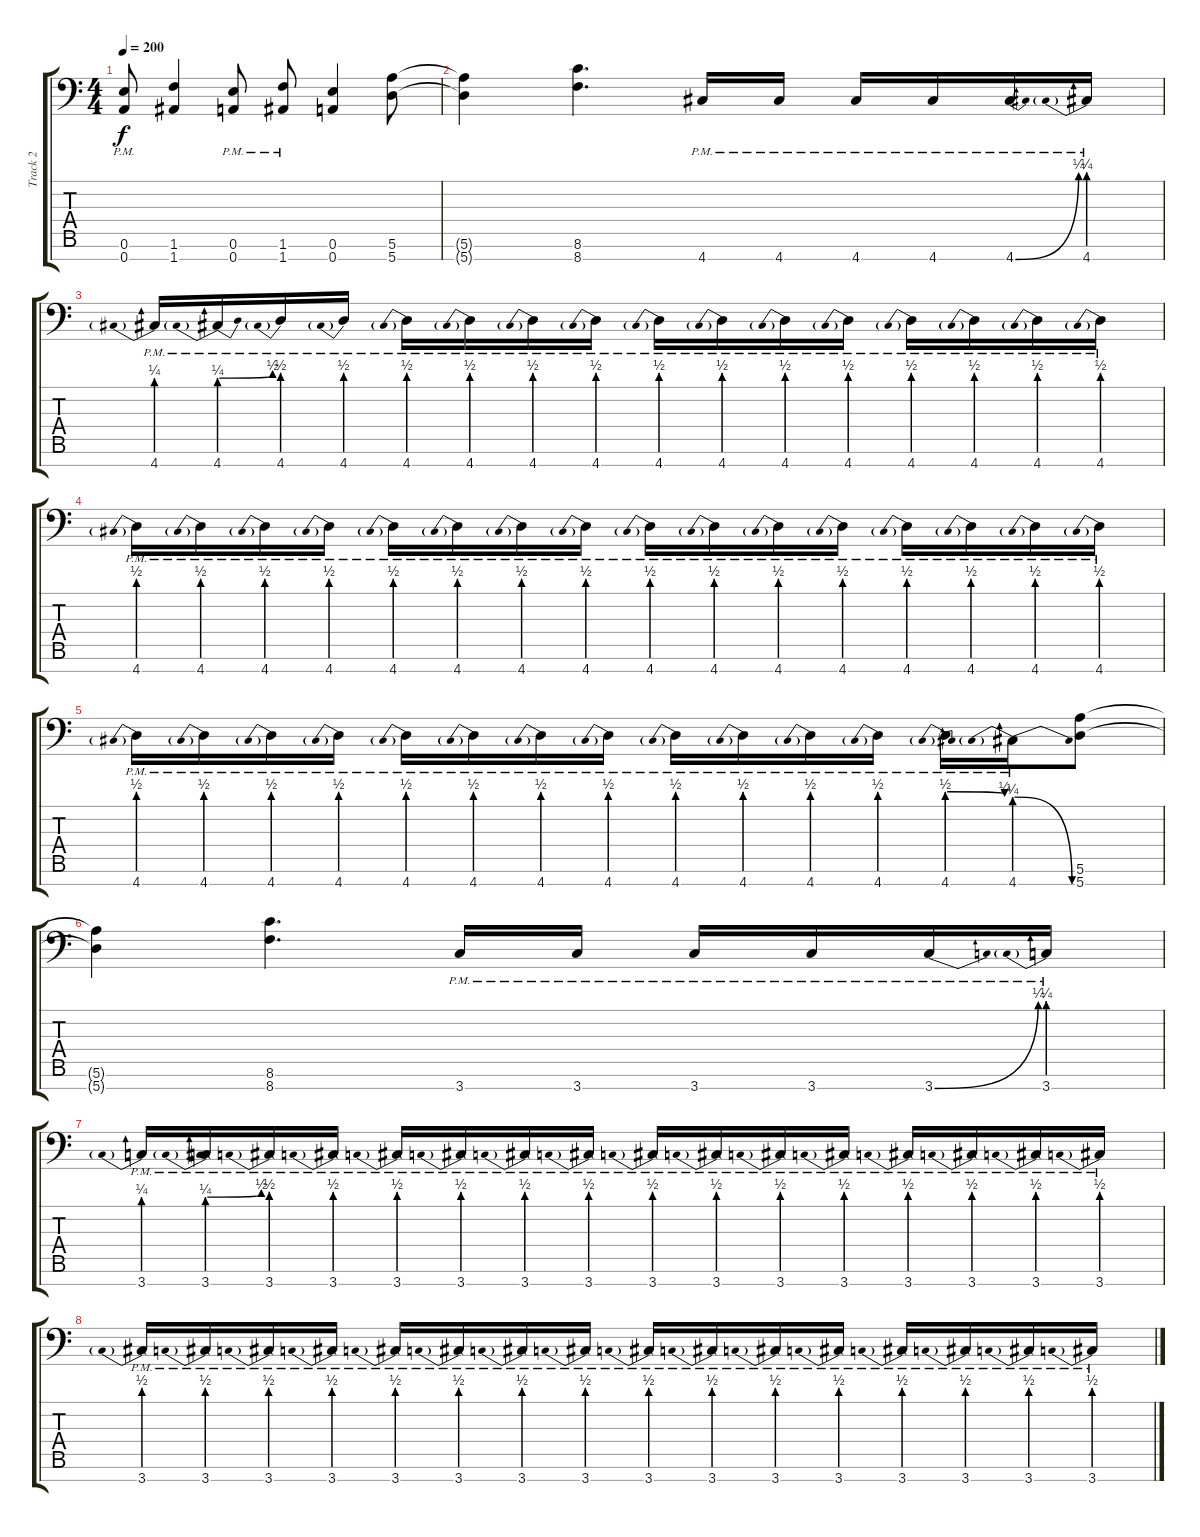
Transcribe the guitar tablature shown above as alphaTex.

\track ("Track 2" "Track 2") {instrument distortionguitar}
\staff {score tabs}
\tuning (E4 B3 G3 D3 A2 E2 A1) {hide}
\ts (4 4)
\tempo 200
\clef f4
\ks c
(0.6{pm} 0.7{pm}).8{dy f} (1.6 1.7).4 (0.6{pm} 0.7{pm}).8 (1.6{pm} 1.7{pm}).8 (0.6 0.7).4 (5.6 5.7).8 |
(5.6{t} 5.7{t}).4 (8.6 8.7).4{d} 4.7{pm}.16{volume 6} 4.7{pm}.16 4.7{pm}.16 4.7{pm}.16 4.7{be (bend 0 0 60 1) pm}.16 4.7{be (prebend 0 1 60 1) pm}.16 |
4.7{be (prebend 0 1 60 1) pm}.16 4.7{be (prebendbend 0 1 60 2) pm}.16 4.7{be (prebend 0 2 60 2) pm}.16 4.7{be (prebend 0 2 60 2) pm}.16 4.7{be (prebend 0 2 60 2) pm}.16 4.7{be (prebend 0 2 60 2) pm}.16 4.7{be (prebend 0 2 60 2) pm}.16 4.7{be (prebend 0 2 60 2) pm}.16 4.7{be (prebend 0 2 60 2) pm}.16 4.7{be (prebend 0 2 60 2) pm}.16 4.7{be (prebend 0 2 60 2) pm}.16 4.7{be (prebend 0 2 60 2) pm}.16 4.7{be (prebend 0 2 60 2) pm}.16 4.7{be (prebend 0 2 60 2) pm}.16 4.7{be (prebend 0 2 60 2) pm}.16 4.7{be (prebend 0 2 60 2) pm}.16 |
4.7{be (prebend 0 2 60 2) pm}.16 4.7{be (prebend 0 2 60 2) pm}.16 4.7{be (prebend 0 2 60 2) pm}.16 4.7{be (prebend 0 2 60 2) pm}.16 4.7{be (prebend 0 2 60 2) pm}.16 4.7{be (prebend 0 2 60 2) pm}.16 4.7{be (prebend 0 2 60 2) pm}.16 4.7{be (prebend 0 2 60 2) pm}.16 4.7{be (prebend 0 2 60 2) pm}.16 4.7{be (prebend 0 2 60 2) pm}.16 4.7{be (prebend 0 2 60 2) pm}.16 4.7{be (prebend 0 2 60 2) pm}.16 4.7{be (prebend 0 2 60 2) pm}.16 4.7{be (prebend 0 2 60 2) pm}.16 4.7{be (prebend 0 2 60 2) pm}.16 4.7{be (prebend 0 2 60 2) pm}.16 |
4.7{be (prebend 0 2 60 2) pm}.16 4.7{be (prebend 0 2 60 2) pm}.16 4.7{be (prebend 0 2 60 2) pm}.16 4.7{be (prebend 0 2 60 2) pm}.16 4.7{be (prebend 0 2 60 2) pm}.16 4.7{be (prebend 0 2 60 2) pm}.16 4.7{be (prebend 0 2 60 2) pm}.16 4.7{be (prebend 0 2 60 2) pm}.16 4.7{be (prebend 0 2 60 2) pm}.16 4.7{be (prebend 0 2 60 2) pm}.16 4.7{be (prebend 0 2 60 2) pm}.16 4.7{be (prebend 0 2 60 2) pm}.16 4.7{be (prebendrelease 0 2 60 1) pm}.16 4.7{be (prebendrelease 0 1 60 0) pm}.16 (5.6 5.7).8 |
(5.6{t} 5.7{t}).4 (8.6 8.7).4{d} 3.7{pm}.16{volume 0} 3.7{pm}.16 3.7{pm}.16 3.7{pm}.16 3.7{be (bend 0 0 60 1) pm}.16 3.7{be (prebend 0 1 60 1) pm}.16 |
3.7{be (prebend 0 1 60 1) pm}.16 3.7{be (prebendbend 0 1 60 2) pm}.16 3.7{be (prebend 0 2 60 2) pm}.16 3.7{be (prebend 0 2 60 2) pm}.16 3.7{be (prebend 0 2 60 2) pm}.16 3.7{be (prebend 0 2 60 2) pm}.16 3.7{be (prebend 0 2 60 2) pm}.16 3.7{be (prebend 0 2 60 2) pm}.16 3.7{be (prebend 0 2 60 2) pm}.16 3.7{be (prebend 0 2 60 2) pm}.16 3.7{be (prebend 0 2 60 2) pm}.16 3.7{be (prebend 0 2 60 2) pm}.16 3.7{be (prebend 0 2 60 2) pm}.16 3.7{be (prebend 0 2 60 2) pm}.16 3.7{be (prebend 0 2 60 2) pm}.16 3.7{be (prebend 0 2 60 2) pm}.16 |
3.7{be (prebend 0 2 60 2) pm}.16 3.7{be (prebend 0 2 60 2) pm}.16 3.7{be (prebend 0 2 60 2) pm}.16 3.7{be (prebend 0 2 60 2) pm}.16 3.7{be (prebend 0 2 60 2) pm}.16 3.7{be (prebend 0 2 60 2) pm}.16 3.7{be (prebend 0 2 60 2) pm}.16 3.7{be (prebend 0 2 60 2) pm}.16 3.7{be (prebend 0 2 60 2) pm}.16 3.7{be (prebend 0 2 60 2) pm}.16 3.7{be (prebend 0 2 60 2) pm}.16 3.7{be (prebend 0 2 60 2) pm}.16 3.7{be (prebend 0 2 60 2) pm}.16 3.7{be (prebend 0 2 60 2) pm}.16 3.7{be (prebend 0 2 60 2) pm}.16 3.7{be (prebend 0 2 60 2) pm}.16
